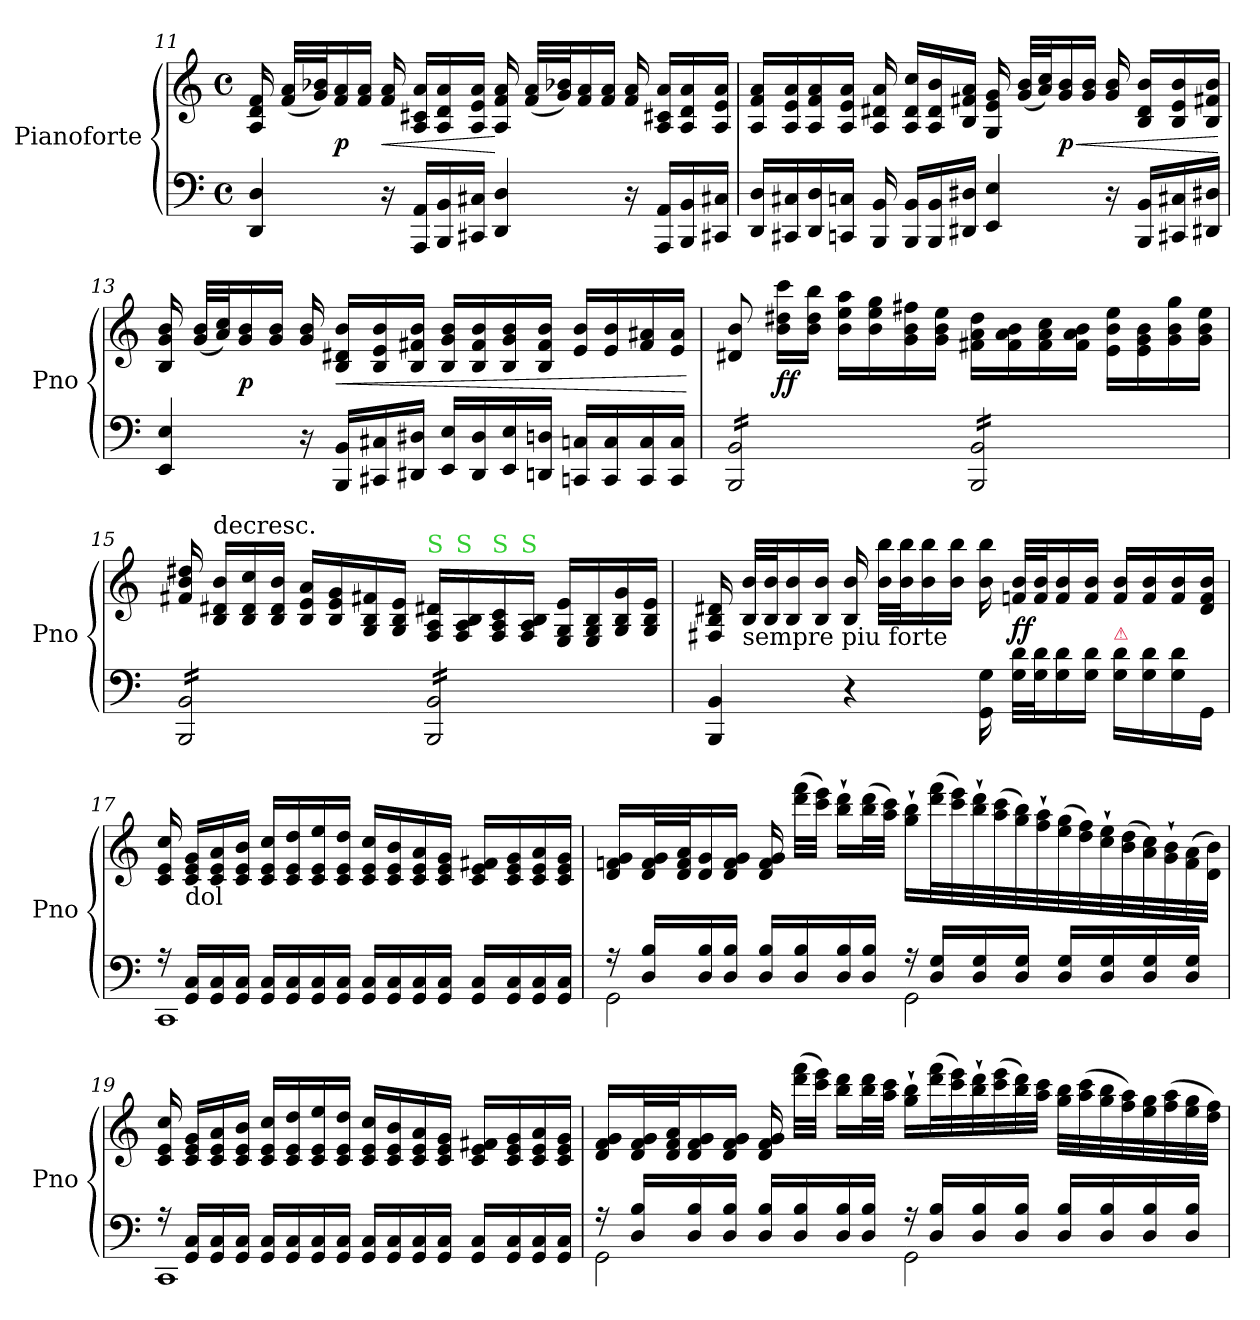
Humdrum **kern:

**kern	**kern	**dynam
*part2	*part1	*part1
*staff2	*staff1	*staff1
*I"Pianoforte	*I"Pianoforte	*
*I'Pno	*I'Pno	*
*clefF4	*clefG2	*
*k[]	*k[]	*
*C:	*C:	*
*M4/4	*M4/4	*
*met(c)	*met(c)	*
=11	=11	=11
4DD/ 4D/	16A/ 16d/ 16f/	.
.	(32f/ 32a/LLL	.
.	32g/ 32b-X/J)	.
.	16f/ 16a/	p
.	16f/ 16a/JJ	.
!	!	!LO:HP:b
16r	16f/ 16a/	<
16AAA/ 16AA/LL	16A/ 16c#X/ 16a/LL	.
16BBB/ 16BB/	16A/ 16d/ 16a/	.
16CC#X/ 16C#X/JJ	16A/ 16e/ 16a/JJ	.
4DD/ 4D/	16A/ 16f/ 16a/	[
.	(32f/ 32a/LLL	.
.	32g/ 32b-X/J)	.
.	16f/ 16a/	.
.	16f/ 16a/JJ	.
16r	16f/ 16a/	.
16AAA/ 16AA/LL	16A/ 16c#X/ 16a/LL	.
16BBB/ 16BB/	16A/ 16d/ 16a/	.
16CC#X/ 16C#X/JJ	16A/ 16e/ 16a/JJ	.
=12	=12	=12
16DD/ 16D/LL	16A/ 16f/ 16a/LL	.
16CC#X/ 16C#X/	16A/ 16e/ 16a/	.
16DD/ 16D/	16A/ 16f/ 16a/	.
16CCn/ 16Cn/JJ	16A/ 16e/ 16a/JJ	.
16BBB/ 16BB/	16A/ 16d#X/ 16a/	.
16BBB/ 16BB/LL	16A/ 16d#/ 16cc/LL	.
16BBB/ 16BB/	16A/ 16d#/ 16b/	.
16DD#X/ 16D#X/JJ	16B/ 16f#X/ 16a/JJ	.
4EE/ 4E/	16G/ 16e/ 16g/	.
.	(32g/ 32b/LLL	.
.	32a/ 32cc/J)	.
!	!	!LO:HP:b
.	16g/ 16b/	< p
.	16g/ 16b/JJ	.
16r	16g/ 16b/	.
16BBB/ 16BB/LL	16B/ 16d#/ 16b/LL	.
16CC#X/ 16C#X/	16B/ 16e/ 16b/	.
16DD#X/ 16D#X/JJ	16B/ 16f#X/ 16b/JJ	.
.	.	[
=13	=13	=13
4EE/ 4E/	16B/ 16g/ 16b/	.
.	(32g/ 32b/LLL	.
.	32a/ 32cc/J)	.
.	16g/ 16b/	p
.	16g/ 16b/JJ	.
16r	16g/ 16b/	.
!	!	!LO:HP:b
16BBB/ 16BB/LL	16B/ 16d#X/ 16b/LL	<
16CC#X/ 16C#X/	16B/ 16e/ 16b/	.
16DD#X/ 16D#X/JJ	16B/ 16f#X/ 16b/JJ	.
16EE/ 16E/LL	16B/ 16g/ 16b/LL	.
16DD#/ 16D#/	16B/ 16f#/ 16b/	.
16EE/ 16E/	16B/ 16g/ 16b/	.
16DDn/ 16Dn/JJ	16B/ 16f#/ 16b/JJ	.
16CCn/ 16Cn/LL	16e/ 16b/LL	.
16CC/ 16C/	16e/ 16b/	.
16CC/ 16C/	16f#/ 16a#X/	.
16CC/ 16C/JJ	16e/ 16a#/JJ	.
.	.	[
=14	=14	=14
*tremolo	*	*
16BBB/ 16BB/LL	8d#X/ 8b/	.
16BBB/ 16BB/	.	.
16BBB/ 16BB/	16b\ 16dd#X\ 16ccc\LL	ff
16BBB/ 16BB/	16b\ 16dd#\ 16bb\JJ	.
16BBB/ 16BB/	16b\ 16ee\ 16aa\LL	.
16BBB/ 16BB/	16b\ 16ee\ 16gg\	.
16BBB/ 16BB/	16g\ 16b\ 16ff#X\	.
16BBB/ 16BB/JJ	16g\ 16b\ 16ee\JJ	.
16BBB/ 16BB/LL	16f#X\ 16a\ 16dd#\LL	.
16BBB/ 16BB/	16f#\ 16a\ 16b\	.
16BBB/ 16BB/	16f#\ 16a\ 16cc\	.
16BBB/ 16BB/	16f#\ 16a\ 16b\JJ	.
16BBB/ 16BB/	16e\ 16b\ 16ee\LL	.
16BBB/ 16BB/	16e\ 16g\ 16b\	.
16BBB/ 16BB/	16g\ 16b\ 16gg\	.
16BBB/ 16BB/JJ	16g\ 16b\ 16ee\JJ	.
=15	=15	=15
16BBB/ 16BB/LL	16f#X/ 16b/ 16dd#X/	.
!	!LO:TX:t=decresc.	!
16BBB/ 16BB/	16B/ 16d#X/ 16b/LL	.
16BBB/ 16BB/	16B/ 16d#/ 16cc/	.
16BBB/ 16BB/	16B/ 16d#/ 16b/JJ	.
16BBB/ 16BB/	16B/ 16e/ 16a/LL	.
16BBB/ 16BB/	16B/ 16e/ 16g/	.
16BBB/ 16BB/	16G/ 16B/ 16f#X/	.
16BBB/ 16BB/JJ	16G/ 16B/ 16e/JJ	.
!	!LO:TX:a:color=limegreen:t=S	!
16BBB/ 16BB/LL	16F/ 16A/ 16d#X/LL	.
!	!LO:TX:a:color=limegreen:t=S	!
16BBB/ 16BB/	16F/ 16A/ 16B/	.
!	!LO:TX:a:color=limegreen:t=S	!
16BBB/ 16BB/	16F/ 16A/ 16c/	.
!	!LO:TX:a:color=limegreen:t=S	!
16BBB/ 16BB/	16F/ 16A/ 16B/JJ	.
16BBB/ 16BB/	16E/ 16G/ 16e/LL	.
16BBB/ 16BB/	16E/ 16G/ 16B/	.
16BBB/ 16BB/	16G/ 16B/ 16g/	.
16BBB/ 16BB/JJ	16G/ 16B/ 16e/JJ	.
*Xtremolo	*	*
=16	=16	=16
4BBB/ 4BB/	16F#X/ 16B/ 16d#X/	.
!	!LO:TX:b:t=sempre piu forte	!
.	32B/ 32b/LLL	.
.	32B/ 32b/J	.
.	16B/ 16b/	.
.	16B/ 16b/JJ	.
4r	16B/ 16b/	.
.	32b\ 32bb\LLL	.
.	32b\ 32bb\J	.
.	16b\ 16bb\	.
.	16b\ 16bb\JJ	.
16GG\ 16G\	16b\ 16bb\	.
32G\ 32d\LLL	32fn/ 32b/LLL	ff
32G\ 32d\J	32f/ 32b/J	.
16G\ 16d\	16f/ 16b/	.
16G\ 16d\JJ	16f/ 16b/JJ	.
!LO:TX:a:color=crimson:t=⚠	!	!
16G\ 16d\LL	16f/ 16b/LL	.
16G\ 16d\	16f/ 16b/	.
16G\ 16d\	16f/ 16b/	.
16GG/JJ	16d#/ 16f/ 16b/JJ	.
=17	=17	=17
*^	*	*
16r	1CC	16c/ 16e/ 16cc/	.
!	!	!LO:TX:b:t=dol	!
16GG/ 16C/LL	.	16c/ 16e/ 16g/LL	.
16GG/ 16C/	.	16c/ 16e/ 16a/	.
16GG/ 16C/JJ	.	16c/ 16e/ 16b/JJ	.
16GG/ 16C/LL	.	16c/ 16e/ 16cc/LL	.
16GG/ 16C/	.	16c/ 16e/ 16dd/	.
16GG/ 16C/	.	16c/ 16e/ 16ee/	.
16GG/ 16C/JJ	.	16c/ 16e/ 16dd/JJ	.
16GG/ 16C/LL	.	16c/ 16e/ 16cc/LL	.
16GG/ 16C/	.	16c/ 16e/ 16b/	.
16GG/ 16C/	.	16c/ 16e/ 16a/	.
16GG/ 16C/JJ	.	16c/ 16e/ 16g/JJ	.
16GG/ 16C/LL	.	16c/ 16e/ 16f#X/LL	.
16GG/ 16C/	.	16c/ 16e/ 16g/	.
16GG/ 16C/	.	16c/ 16e/ 16a/	.
16GG/ 16C/JJ	.	16c/ 16e/ 16g/JJ	.
=18	=18	=18	=18
16r	2GG\	16d/ 16fn/ 16g/LL	.
16D/ 16B/LL	.	32d/ 32f/ 32g/L	.
.	.	32d/ 32f/ 32a/J	.
16D/ 16B/	.	16d/ 16g/	.
16D/ 16B/JJ	.	16d/ 16f/ 16g/JJ	.
16D/ 16B/LL	.	16d/ 16f/ 16g/	.
16D/ 16B/	.	(32ddd\ 32fff\LLL	.
.	.	32ccc\ 32eee\JJJ)	.
16D/ 16B/	.	16bb`\ 16ddd`\LL	.
16D/ 16B/JJ	.	(32bb\ 32ddd\L	.
.	.	32aa\ 32ccc\JJJ)	.
16r	2GG\	16gg`\ 16bb`\LL	.
16D/ 16G/LL	.	(32ddd\ 32fff\L	.
.	.	32ccc\ 32eee\)	.
16D/ 16G/	.	32bb`\ 32ddd`\	.
.	.	(32aa\ 32ccc\	.
16D/ 16G/JJ	.	32gg\ 32bb\)	.
.	.	32ff`\ 32aa`\	.
16D/ 16G/LL	.	(32ee\ 32gg\	.
.	.	32dd\ 32ff\)	.
16D/ 16G/	.	32cc`\ 32ee`\	.
.	.	(32b\ 32dd\	.
16D/ 16G/	.	32a\ 32cc\)	.
.	.	32g`\ 32b`\	.
16D/ 16G/JJ	.	(32f\ 32a\	.
.	.	32d\ 32b\JJJ)	.
=19	=19	=19	=19
16r	1CC	16c/ 16e/ 16cc/	.
16GG/ 16C/LL	.	16c/ 16e/ 16g/LL	.
16GG/ 16C/	.	16c/ 16e/ 16a/	.
16GG/ 16C/JJ	.	16c/ 16e/ 16b/JJ	.
16GG/ 16C/LL	.	16c/ 16e/ 16cc/LL	.
16GG/ 16C/	.	16c/ 16e/ 16dd/	.
16GG/ 16C/	.	16c/ 16e/ 16ee/	.
16GG/ 16C/JJ	.	16c/ 16e/ 16dd/JJ	.
16GG/ 16C/LL	.	16c/ 16e/ 16cc/LL	.
16GG/ 16C/	.	16c/ 16e/ 16b/	.
16GG/ 16C/	.	16c/ 16e/ 16a/	.
16GG/ 16C/JJ	.	16c/ 16e/ 16g/JJ	.
16GG/ 16C/LL	.	16c/ 16e/ 16f#X/LL	.
16GG/ 16C/	.	16c/ 16e/ 16g/	.
16GG/ 16C/	.	16c/ 16e/ 16a/	.
16GG/ 16C/JJ	.	16c/ 16e/ 16g/JJ	.
=20	=20	=20	=20
16r	2GG\	16d/ 16f/ 16g/LL	.
16D/ 16B/LL	.	32d/ 32f/ 32g/L	.
.	.	32d/ 32f/ 32a/J	.
16D/ 16B/	.	16d/ 16f/ 16g/	.
16D/ 16B/JJ	.	16d/ 16f/ 16g/JJ	.
16D/ 16B/LL	.	16d/ 16f/ 16g/	.
16D/ 16B/	.	(32ddd\ 32fff\LLL	.
.	.	32ccc\ 32eee\JJJ)	.
16D/ 16B/	.	16bb\ 16ddd\LL	.
16D/ 16B/JJ	.	32bb\ 32ddd\L	.
.	.	32aa\ 32ccc\JJJ	.
16r	2GG\	16gg`\ 16bb`\LL	.
16D/ 16B/LL	.	(32ddd\ 32fff\L	.
.	.	32ccc\ 32eee\)	.
16D/ 16B/	.	32bb`\ 32ddd`\	.
.	.	(32ccc\ 32eee\	.
16D/ 16B/JJ	.	32bb\ 32ddd\)	.
.	.	32aa\ 32ccc\JJJ	.
16D/ 16B/LL	.	32gg\ 32bb\LLL	.
.	.	(32aa\ 32ccc\	.
16D/ 16B/	.	32gg\ 32bb\	.
.	.	32ff\ 32aa\)	.
16D/ 16B/	.	32ee\ 32gg\	.
.	.	(32ff\ 32aa\	.
16D/ 16B/JJ	.	32ee\ 32gg\	.
.	.	32dd\ 32ff\JJJ)	.
*v	*v	*	*
=	=	=
*-	*-	*-
